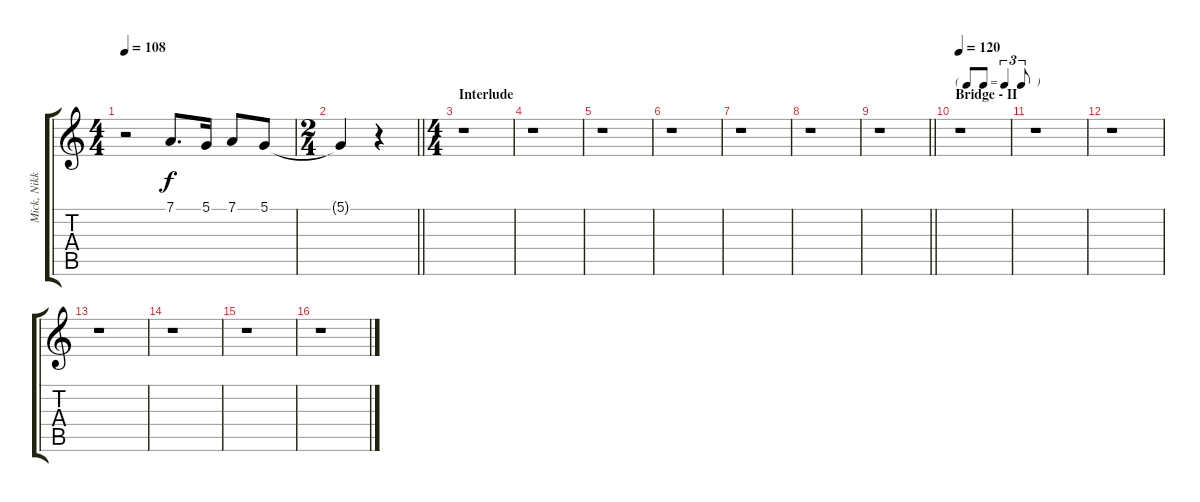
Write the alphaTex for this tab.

\track ("Mick, Nikki, Tommy - Bckg. Vocals" "Mick, Nikk") {instrument tenorsax}
\staff {score tabs}
\tuning (D4 A3 F3 C3 G2 D2) {hide}
\ts (4 4)
\tempo 108
\clef g2
\ks c
r.2{dy f} 7.1.8{d} 5.1.16 7.1.8 5.1.8 |
\ts (2 4)
\barLineRight lightlight
5.1{t}.4 r.4 |
\ts (4 4)
\section ("" "Interlude")
r.1 |
r.1 |
r.1 |
r.1 |
r.1 |
r.1 |
\barLineRight lightlight
r.1 |
\tf triplet8th
\section ("" "Bridge - II")
\tempo 120
r.1 |
r.1 |
r.1 |
r.1 |
r.1 |
r.1 |
r.1
